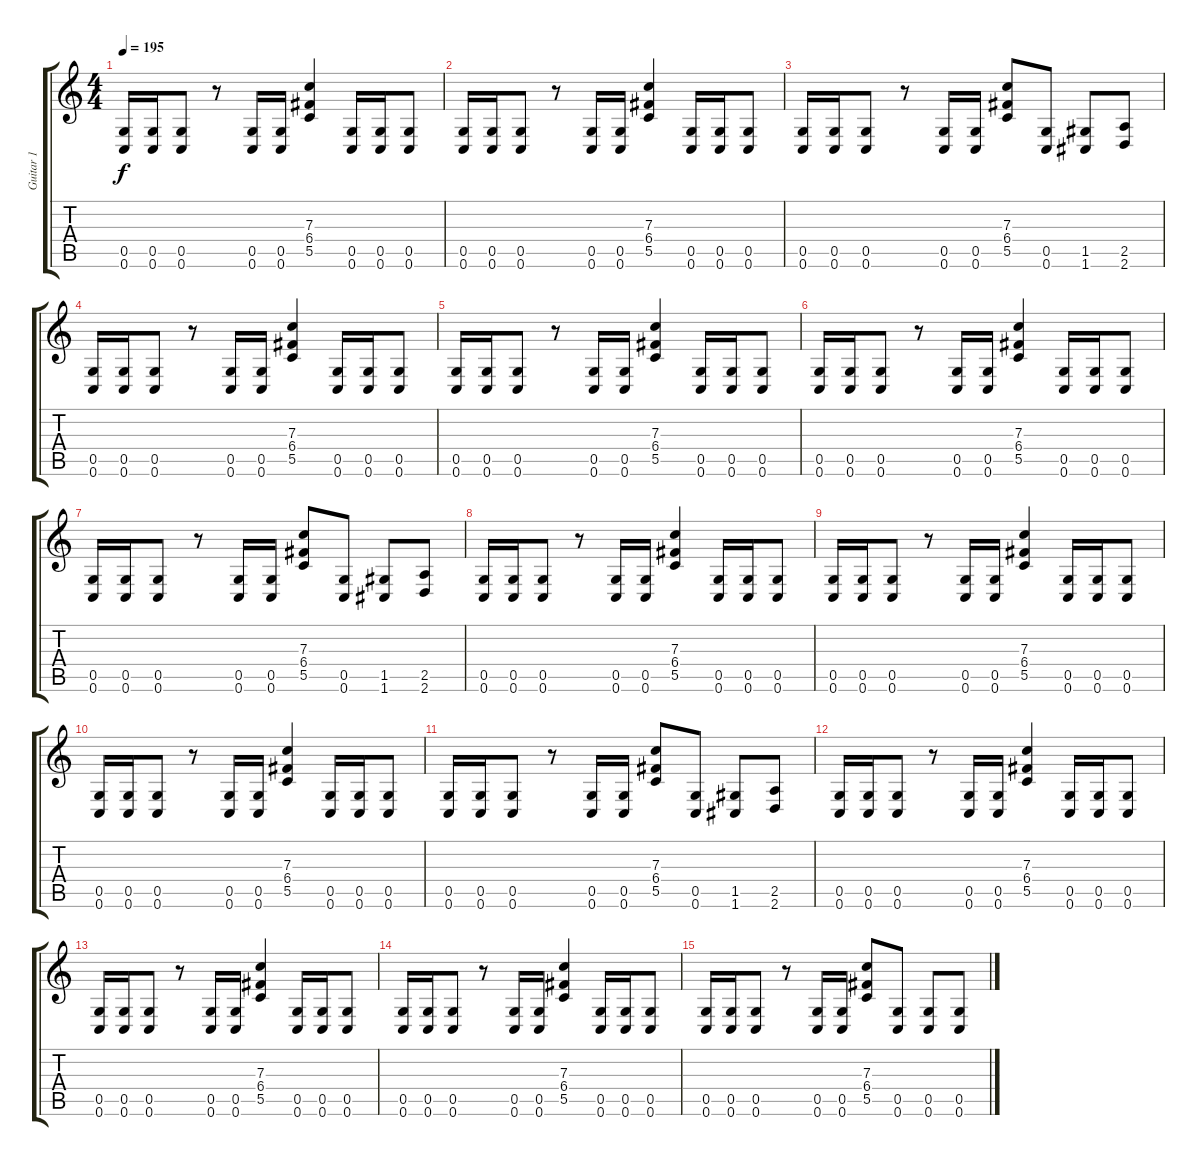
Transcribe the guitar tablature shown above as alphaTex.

\track ("Guitar 1" "Guitar 1") {instrument overdrivenguitar}
\staff {score tabs}
\tuning (D4 A3 F3 C3 G2 C2) {hide}
\ts (4 4)
\tempo 195
\clef g2
\ks c
(0.5 0.6).16{dy f} (0.5 0.6).16 (0.5 0.6).8 r.8 (0.5 0.6).16 (0.5 0.6).16 (7.3 6.4 5.5).4 (0.5 0.6).16 (0.5 0.6).16 (0.5 0.6).8 |
(0.5 0.6).16 (0.5 0.6).16 (0.5 0.6).8 r.8 (0.5 0.6).16 (0.5 0.6).16 (7.3 6.4 5.5).4 (0.5 0.6).16 (0.5 0.6).16 (0.5 0.6).8 |
(0.5 0.6).16 (0.5 0.6).16 (0.5 0.6).8 r.8 (0.5 0.6).16 (0.5 0.6).16 (7.3 6.4 5.5).8 (0.5 0.6).8 (1.5 1.6).8 (2.5 2.6).8 |
(0.5 0.6).16 (0.5 0.6).16 (0.5 0.6).8 r.8 (0.5 0.6).16 (0.5 0.6).16 (7.3 6.4 5.5).4 (0.5 0.6).16 (0.5 0.6).16 (0.5 0.6).8 |
(0.5 0.6).16 (0.5 0.6).16 (0.5 0.6).8 r.8 (0.5 0.6).16 (0.5 0.6).16 (7.3 6.4 5.5).4 (0.5 0.6).16 (0.5 0.6).16 (0.5 0.6).8 |
(0.5 0.6).16 (0.5 0.6).16 (0.5 0.6).8 r.8 (0.5 0.6).16 (0.5 0.6).16 (7.3 6.4 5.5).4 (0.5 0.6).16 (0.5 0.6).16 (0.5 0.6).8 |
(0.5 0.6).16 (0.5 0.6).16 (0.5 0.6).8 r.8 (0.5 0.6).16 (0.5 0.6).16 (7.3 6.4 5.5).8 (0.5 0.6).8 (1.5 1.6).8 (2.5 2.6).8 |
(0.5 0.6).16 (0.5 0.6).16 (0.5 0.6).8 r.8 (0.5 0.6).16 (0.5 0.6).16 (7.3 6.4 5.5).4 (0.5 0.6).16 (0.5 0.6).16 (0.5 0.6).8 |
(0.5 0.6).16 (0.5 0.6).16 (0.5 0.6).8 r.8 (0.5 0.6).16 (0.5 0.6).16 (7.3 6.4 5.5).4 (0.5 0.6).16 (0.5 0.6).16 (0.5 0.6).8 |
(0.5 0.6).16 (0.5 0.6).16 (0.5 0.6).8 r.8 (0.5 0.6).16 (0.5 0.6).16 (7.3 6.4 5.5).4 (0.5 0.6).16 (0.5 0.6).16 (0.5 0.6).8 |
(0.5 0.6).16 (0.5 0.6).16 (0.5 0.6).8 r.8 (0.5 0.6).16 (0.5 0.6).16 (7.3 6.4 5.5).8 (0.5 0.6).8 (1.5 1.6).8 (2.5 2.6).8 |
(0.5 0.6).16 (0.5 0.6).16 (0.5 0.6).8 r.8 (0.5 0.6).16 (0.5 0.6).16 (7.3 6.4 5.5).4 (0.5 0.6).16 (0.5 0.6).16 (0.5 0.6).8 |
(0.5 0.6).16 (0.5 0.6).16 (0.5 0.6).8 r.8 (0.5 0.6).16 (0.5 0.6).16 (7.3 6.4 5.5).4 (0.5 0.6).16 (0.5 0.6).16 (0.5 0.6).8 |
(0.5 0.6).16 (0.5 0.6).16 (0.5 0.6).8 r.8 (0.5 0.6).16 (0.5 0.6).16 (7.3 6.4 5.5).4 (0.5 0.6).16 (0.5 0.6).16 (0.5 0.6).8 |
(0.5 0.6).16 (0.5 0.6).16 (0.5 0.6).8 r.8 (0.5 0.6).16 (0.5 0.6).16 (7.3 6.4 5.5).8 (0.5 0.6).8 (0.5 0.6).8 (0.5 0.6).8
